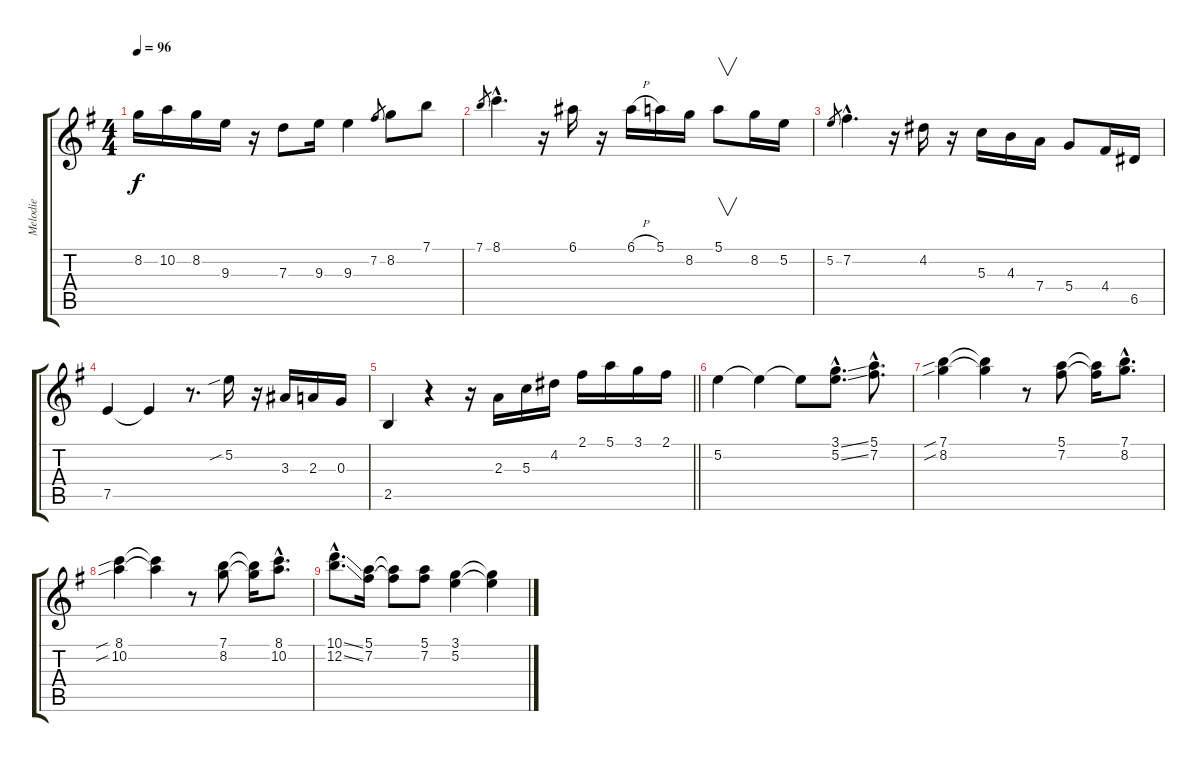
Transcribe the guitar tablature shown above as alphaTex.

\track ("Melodie" "Melodie") {instrument acousticguitarnylon}
\staff {score tabs}
\tuning (E4 B3 G3 D3 A2 E2) {hide}
\ts (4 4)
\tempo 96
\clef g2
\ks g
8.2.16{dy f} 10.2.16 8.2.16 9.3.16 r.16 7.3.8 9.3.16 9.3.4 7.2.8{gr} 8.2.8 7.1.8 |
7.1.8{gr} 8.1{hac}.4{d} r.16 6.1.16 r.16 6.1{h}.16 5.1.16 8.2.16 5.1.8{v} 8.2.16 5.2.16 |
5.2.8{gr} 7.2{hac}.4{d} r.16 4.2.16 r.16 5.3.16 4.3.16 7.4.16 5.4.8 4.4.16 6.5.16 |
7.5.4 7.5{t}.4 r.8{d} 5.2{sib}.16 r.16 3.3.16 2.3.16 0.3.16 |
\barLineRight lightlight
2.5.4 r.4 r.16 2.3.16 5.3.16 4.2.16 2.1.16 5.1.16 3.1.16 2.1.16 |
5.2.4 5.2{t}.4 5.2{t}.8 (3.1{ss hac} 5.2{ss hac}).8{d} (5.1{hac} 7.2{hac}).8{d} |
(7.1{sib} 8.2{sib}).4 (7.1{t} 8.2{t}).4 r.8 (5.1 7.2).8 (5.1{t} 7.2{t}).16 (7.1{hac} 8.2{hac}).8{d} |
(8.1{sib} 10.2{sib}).4 (8.1{t} 10.2{t}).4 r.8 (7.1 8.2).8 (7.1{t} 8.2{t}).16 (8.1{hac} 10.2{hac}).8{d} |
(10.1{ss hac} 12.2{ss hac}).8{d} (5.1 7.2).16 (5.1{t} 7.2{t}).8 (5.1 7.2).8 (3.1 5.2).4 (3.1{t} 5.2{t}).4
